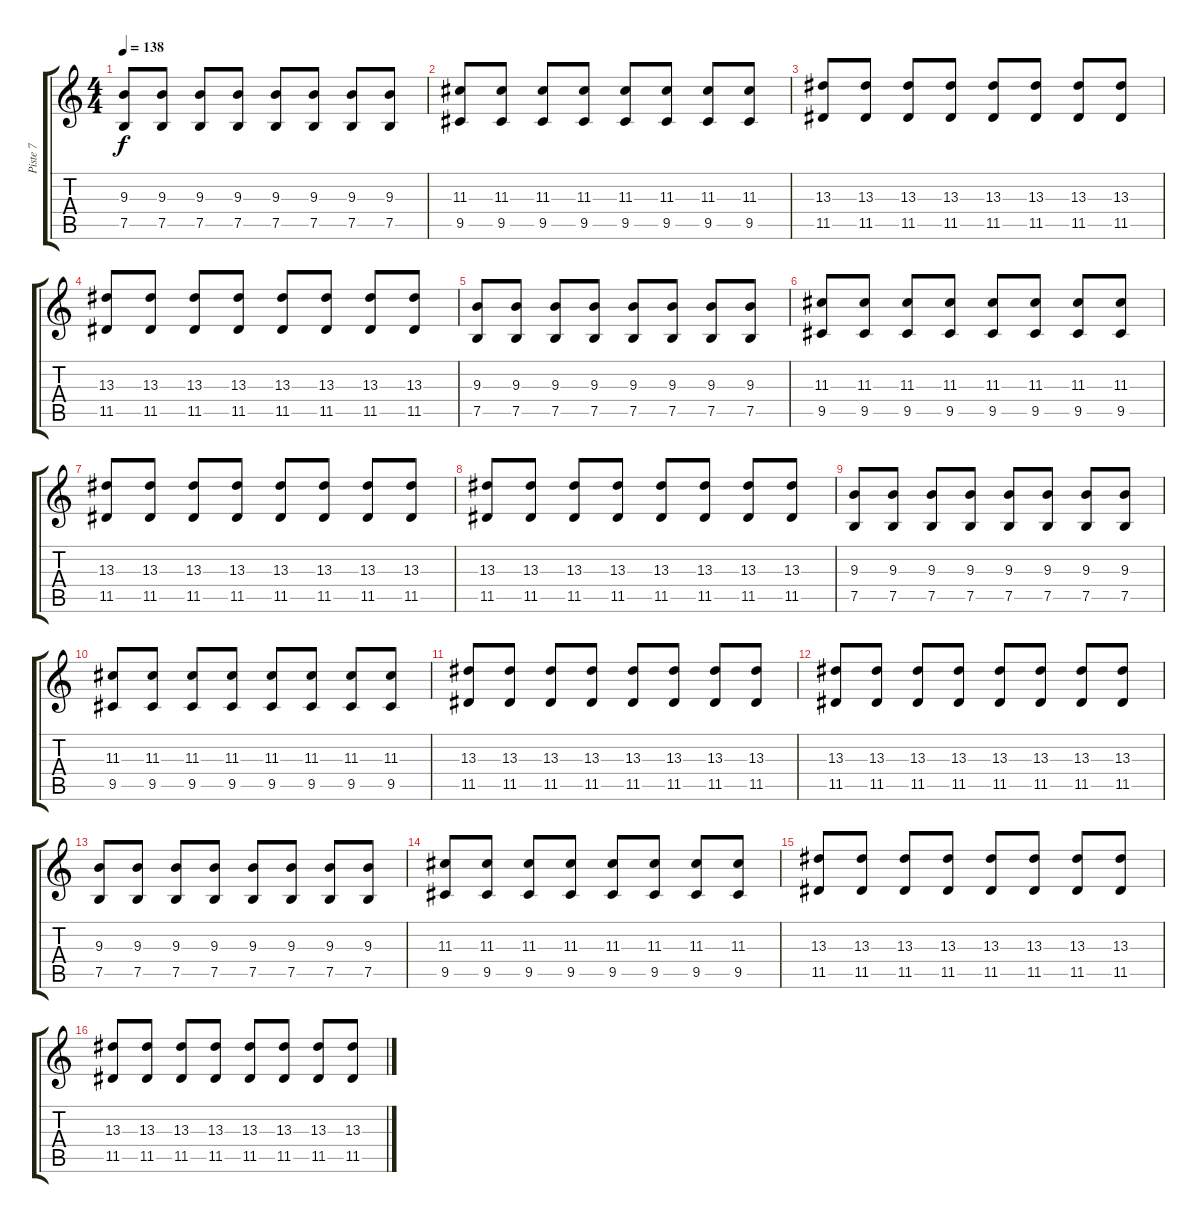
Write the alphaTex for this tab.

\track ("Piste 7" "Piste 7") {instrument overdrivenguitar}
\staff {score tabs}
\tuning (B3 Gb3 D3 A2 E2 B1) {hide}
\ts (4 4)
\tempo 138
\clef g2
\ks c
(9.3 7.5).8{dy f} (9.3 7.5).8 (9.3 7.5).8 (9.3 7.5).8 (9.3 7.5).8 (9.3 7.5).8 (9.3 7.5).8 (9.3 7.5).8 |
(11.3 9.5).8 (11.3 9.5).8 (11.3 9.5).8 (11.3 9.5).8 (11.3 9.5).8 (11.3 9.5).8 (11.3 9.5).8 (11.3 9.5).8 |
(13.3 11.5).8 (13.3 11.5).8 (13.3 11.5).8 (13.3 11.5).8 (13.3 11.5).8 (13.3 11.5).8 (13.3 11.5).8 (13.3 11.5).8 |
(13.3 11.5).8 (13.3 11.5).8 (13.3 11.5).8 (13.3 11.5).8 (13.3 11.5).8 (13.3 11.5).8 (13.3 11.5).8 (13.3 11.5).8 |
(9.3 7.5).8 (9.3 7.5).8 (9.3 7.5).8 (9.3 7.5).8 (9.3 7.5).8 (9.3 7.5).8 (9.3 7.5).8 (9.3 7.5).8 |
(11.3 9.5).8 (11.3 9.5).8 (11.3 9.5).8 (11.3 9.5).8 (11.3 9.5).8 (11.3 9.5).8 (11.3 9.5).8 (11.3 9.5).8 |
(13.3 11.5).8 (13.3 11.5).8 (13.3 11.5).8 (13.3 11.5).8 (13.3 11.5).8 (13.3 11.5).8 (13.3 11.5).8 (13.3 11.5).8 |
(13.3 11.5).8 (13.3 11.5).8 (13.3 11.5).8 (13.3 11.5).8 (13.3 11.5).8 (13.3 11.5).8 (13.3 11.5).8 (13.3 11.5).8 |
(9.3 7.5).8 (9.3 7.5).8 (9.3 7.5).8 (9.3 7.5).8 (9.3 7.5).8 (9.3 7.5).8 (9.3 7.5).8 (9.3 7.5).8 |
(11.3 9.5).8 (11.3 9.5).8 (11.3 9.5).8 (11.3 9.5).8 (11.3 9.5).8 (11.3 9.5).8 (11.3 9.5).8 (11.3 9.5).8 |
(13.3 11.5).8 (13.3 11.5).8 (13.3 11.5).8 (13.3 11.5).8 (13.3 11.5).8 (13.3 11.5).8 (13.3 11.5).8 (13.3 11.5).8 |
(13.3 11.5).8 (13.3 11.5).8 (13.3 11.5).8 (13.3 11.5).8 (13.3 11.5).8 (13.3 11.5).8 (13.3 11.5).8 (13.3 11.5).8 |
(9.3 7.5).8 (9.3 7.5).8 (9.3 7.5).8 (9.3 7.5).8 (9.3 7.5).8 (9.3 7.5).8 (9.3 7.5).8 (9.3 7.5).8 |
(11.3 9.5).8 (11.3 9.5).8 (11.3 9.5).8 (11.3 9.5).8 (11.3 9.5).8 (11.3 9.5).8 (11.3 9.5).8 (11.3 9.5).8 |
(13.3 11.5).8 (13.3 11.5).8 (13.3 11.5).8 (13.3 11.5).8 (13.3 11.5).8 (13.3 11.5).8 (13.3 11.5).8 (13.3 11.5).8 |
(13.3 11.5).8 (13.3 11.5).8 (13.3 11.5).8 (13.3 11.5).8 (13.3 11.5).8 (13.3 11.5).8 (13.3 11.5).8 (13.3 11.5).8
